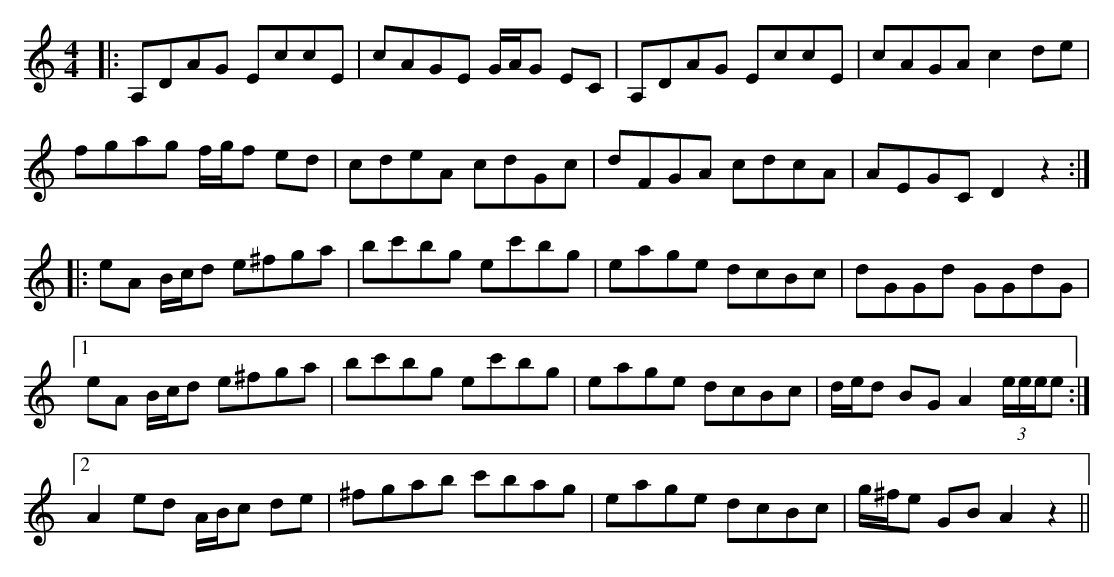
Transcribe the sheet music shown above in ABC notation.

X:1
M:4/4
K:Ddor
|:A,DAG EccE|cAGE G/A/G EC|A,DAG EccE|cAGA c2 de|
fgag f/g/f ed|cdeA cdGc|dFGA cdcA|AEGC D2 z2:|
|:eA B/c/d e^fga|bc'bg ec'bg|eage dcBc|dGGd GGdG|
[1 eA B/c/d e^fga|bc'bg ec'bg|eage dcBc|d/e/d BG A2 (3e/e/e/e:|
[2 A2 ed A/B/c de|^fgab c'bag|eage dcBc|g/^f/e GB A2 z2||
